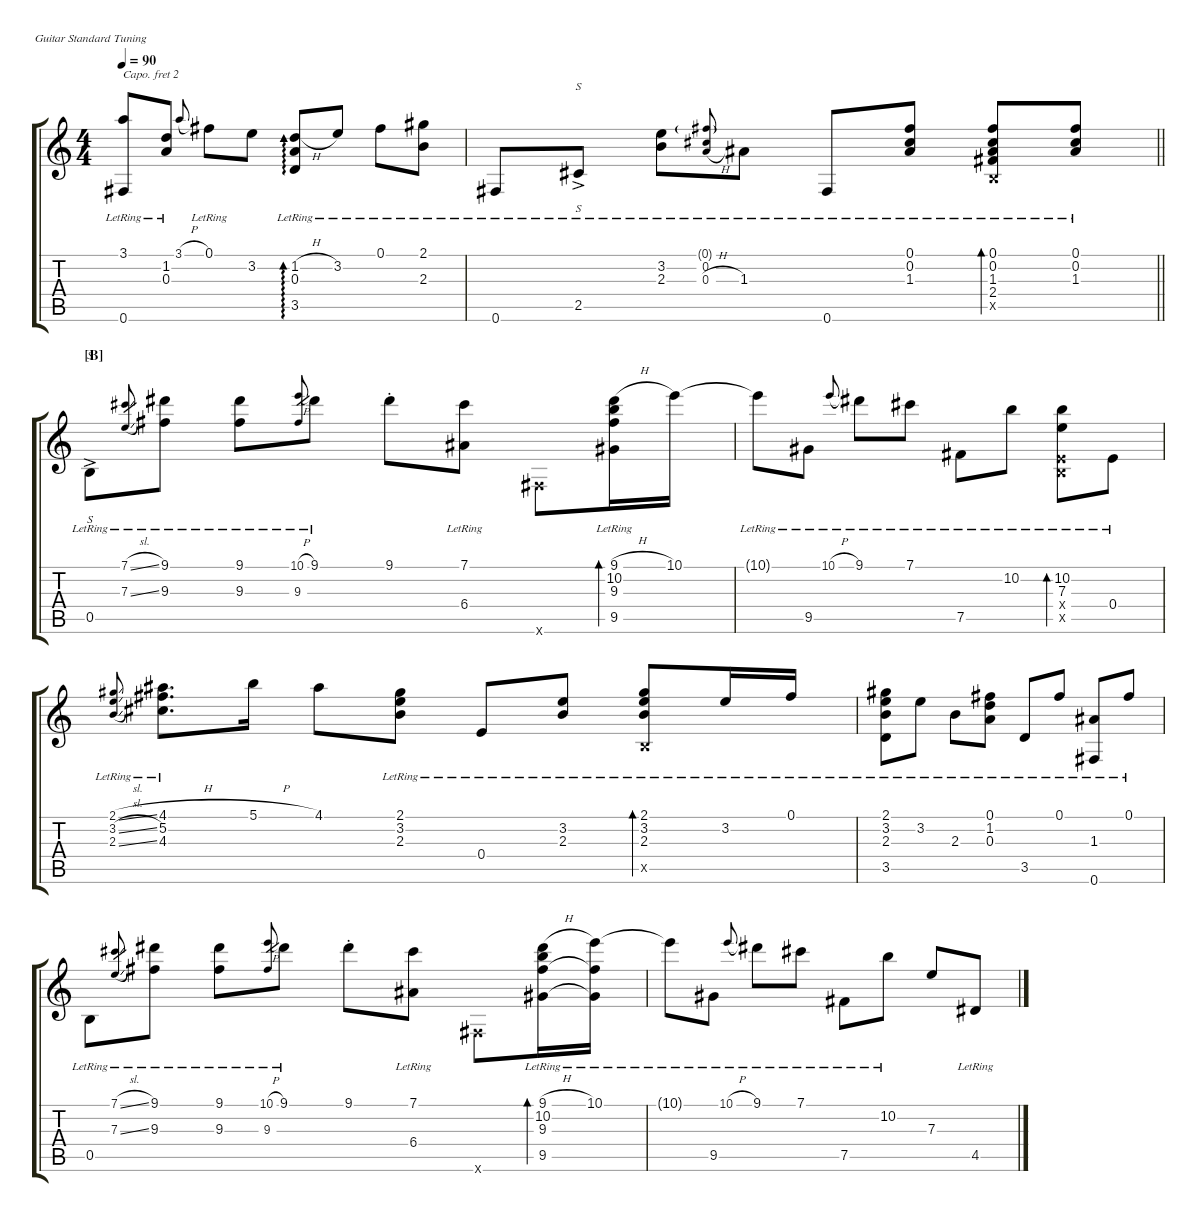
\defaultSystemsLayout 4
\hideDynamics
\bracketExtendMode groupsimilarinstruments
\firstSystemTrackNameOrientation horizontal
\otherSystemsTrackNameOrientation horizontal
\defaultBarNumberDisplay Hide
\track "" {solo instrument acousticguitarsteel}
\staff {score tabs}
\capo 2
\tuning (E4 B3 G3 D3 A2 E2)
\ts (4 4)
\tempo 90
\clef g2
\ks c
(3.1{lr t} 0.6{lr}).8{dy f} (1.2{lr} 0.3{lr}).8 3.1{h}.8{gr onbeat} 0.1{lr}.8 3.2.8 (1.2{h lr} 3.5{lr} 0.3{lr}).8{ad 0} 3.2{lr}.8 0.1{lr}.8 (2.3{lr} 2.1{lr}).8 |
\barLineRight lightlight
0.6{lr}.8 2.5{ac lr}.8{s} (3.2{lr} 2.3{lr}).8 (0.2{lr} 0.3{h lr} 0.1{g lr}).8{gr onbeat} 1.3{lr}.8 0.6{lr}.8 (0.1{lr} 0.2{lr} 1.3{lr}).8{dy mf} (0.1{lr} 1.3{lr} 2.4 0.2 0.5{x}).8{bd 38} (0.1{lr} 0.2{lr} 1.3).8 |
\section ("B" "")
0.5{ac lr}.8{s dy f} (7.1{sl lr} 7.3{sl lr}).8{gr dy mf} (9.1{lr} 9.3{lr}).8{dy f} (9.1{lr} 9.3{lr}).8 (10.1{h lr} 9.3{lr}).8{gr dy mf} 9.1{lr}.8{dy f} 9.1{st}.8 (7.1{lr} 6.4{lr}).8 0.6{x}.8 (9.1{h lr} 10.2{lr} 9.3{lr} 9.5{lr}).16{bd 82} 10.1.16 |
10.1{lr t}.8 9.5{lr}.8{dy mf} 10.1{h lr}.8{gr onbeat dy f} 9.1{lr}.8 7.1{lr}.8 7.5{lr}.8 10.2{lr}.8 (7.3{lr} 10.2 0.4{x} 0.5{x}).8{bd 43 dy mf} 0.4{lr}.8{dy f} |
(2.1{sl lr} 3.2{sl lr} 2.3{sl lr}).8{gr onbeat dy mf} (4.1{h lr} 5.2{lr} 4.3{lr}).8{d dy f} 5.1{h}.16{dy mf} 4.1.8 (2.1{lr} 3.2{lr} 2.3{lr}).8{dy f} 0.4{lr}.8{dy mf} (3.2{lr} 2.3{lr}).8 (2.1{lr} 3.2{lr} 2.3{lr} 0.5{x}).8{bd 60} 3.2{lr}.16{dy f} 0.1{lr}.16 |
(2.1{lr} 3.5{lr} 3.2{lr} 2.3{lr}).8 3.2{lr}.8 2.3{lr}.8 (0.1{lr} 1.2{lr} 0.3{lr}).8 3.5{lr}.8 0.1{lr}.8 (0.6{lr} 1.3{lr}).8 0.1{lr}.8 |
0.5{lr}.8 (7.1{sl lr} 7.3{sl lr}).8{gr dy mf} (9.1{lr} 9.3{lr}).8{dy f} (9.1{lr} 9.3{lr}).8 (10.1{h lr} 9.3{lr}).8{gr dy mf} 9.1{lr}.8{dy f} 9.1{st}.8 (7.1{lr} 6.4{lr}).8 0.6{x}.8 (9.1{h lr} 10.2{lr} 9.3{lr} 9.5{lr}).16{bd 82} (10.1 9.3{lr t} 9.5{lr t}).16 |
10.1{lr t}.8 9.5{lr}.8{dy mf} 10.1{h lr}.8{gr onbeat dy f} 9.1{lr}.8 7.1{lr}.8 7.5{lr}.8 10.2{lr}.8 7.3.8{dy mf} 4.5{lr}.8{dy f}
